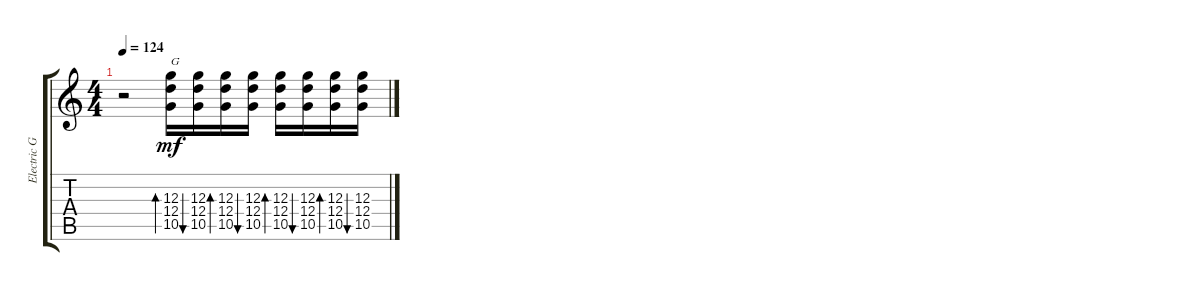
\track ("Electric Guitar" "Electric G") {instrument electricguitarclean}
\staff {score tabs}
\tuning (E4 B3 G3 D3 A2 E2) {hide}
\ts (4 4)
\tempo 124
\clef g2
\ks c
r.2{dy mf} (12.3 12.4 10.5).16{bd 30 txt "G"} (12.3 12.4 10.5).16{bu 30} (12.3 12.4 10.5).16{bd 30} (12.3 12.4 10.5).16{bu 30} (12.3 12.4 10.5).16{bd 30} (12.3 12.4 10.5).16{bu 30} (12.3 12.4 10.5).16{bd 30} (12.3 12.4 10.5).16{bu 30}
